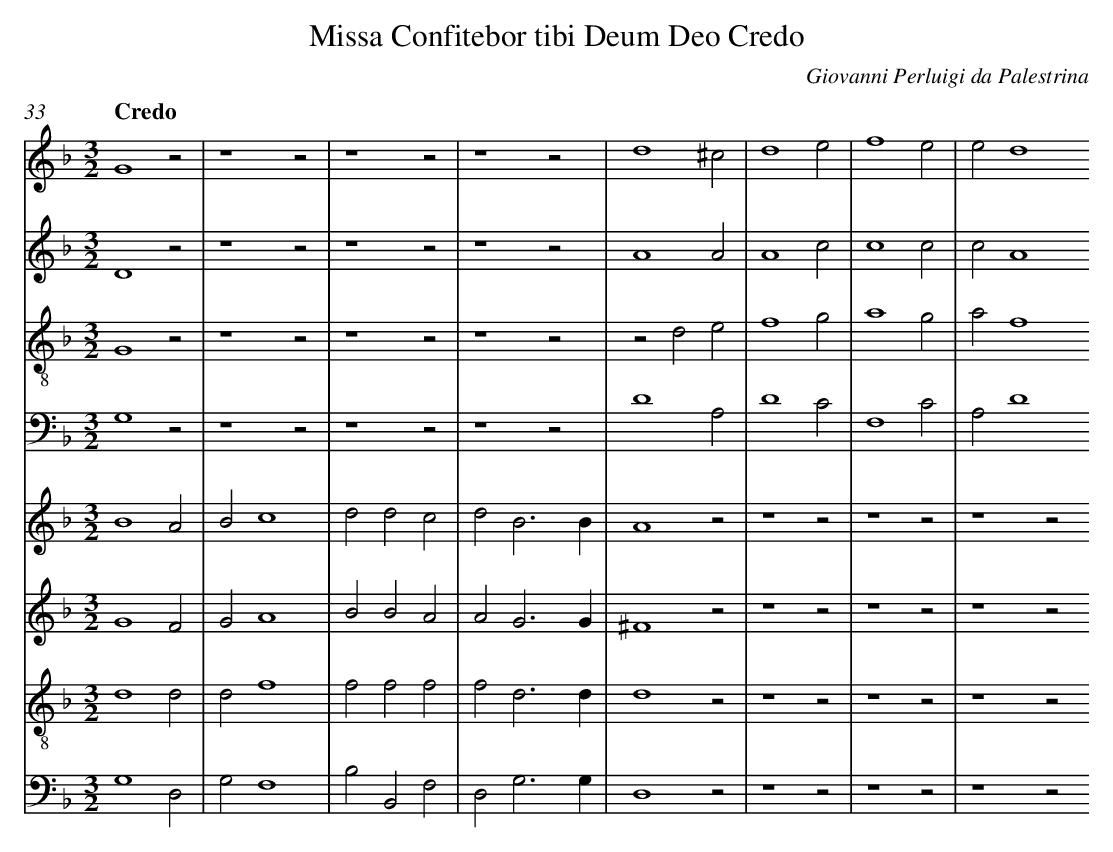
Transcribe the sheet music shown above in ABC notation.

X:1
T: Missa Confitebor tibi Deum Deo Credo
C: Giovanni Perluigi da Palestrina
L: 1/4
M: 3/2
Q: "Credo"
V: 1 clef=treble
V: 2 clef=treble
V: 3 clef=treble-8
V: 4 clef=bass
V: 5 clef=treble
V: 6 clef=treble
V: 7 clef=treble-8
V: 8 clef=bass
K: F
[V:1] G4z2 |
[V:2] D4z2 |
[V:3] G4z2 |
[V:4] G,4z2 |
[V:5] B4A2 |
[V:6] G4F2 |
[V:7] d4d2 |
[V:8] G,4D,2 |
[V:1] z4z2 |
[V:2] z4z2 |
[V:3] z4z2 |
[V:4] z4z2 |
[V:5] B2c4 |
[V:6] G2A4 |
[V:7] d2f4 |
[V:8] G,2F,4 |
[V:1] z4z2 |
[V:2] z4z2 |
[V:3] z4z2 |
[V:4] z4z2 |
[V:5] d2d2c2 |
[V:6] B2B2A2 |
[V:7] f2f2f2 |
[V:8] B,2B,,2F,2 |
[V:1] z4z2 |
[V:2] z4z2 |
[V:3] z4z2 |
[V:4] z4z2 |
[V:5] d2B3B |
[V:6] A2G3G |
[V:7] f2d3d |
[V:8] D,2G,3G, |
[V:1] d4^c2 |
[V:2] A4A2 |
[V:3] z2d2e2 |
[V:4] D4A,2 |
[V:5] A4z2 |
[V:6] ^F4z2 |
[V:7] d4z2 |
[V:8] D,4z2 |
[V:1] d4e2 |
[V:2] A4c2 |
[V:3] f4g2 |
[V:4] D4C2 |
[V:5] z4z2 |
[V:6] z4z2 |
[V:7] z4z2 |
[V:8] z4z2 |
[V:1] f4e2 |
[V:2] c4c2 |
[V:3] a4g2 |
[V:4] F,4C2 |
[V:5] z4z2 |
[V:6] z4z2 |
[V:7] z4z2 |
[V:8] z4z2 |
[V:1] e2d4
[V:2] c2A4
[V:3] a2f4
[V:4] A,2D4
[V:5] z4z2
[V:6] z4z2
[V:7] z4z2
[V:8] z4z2
